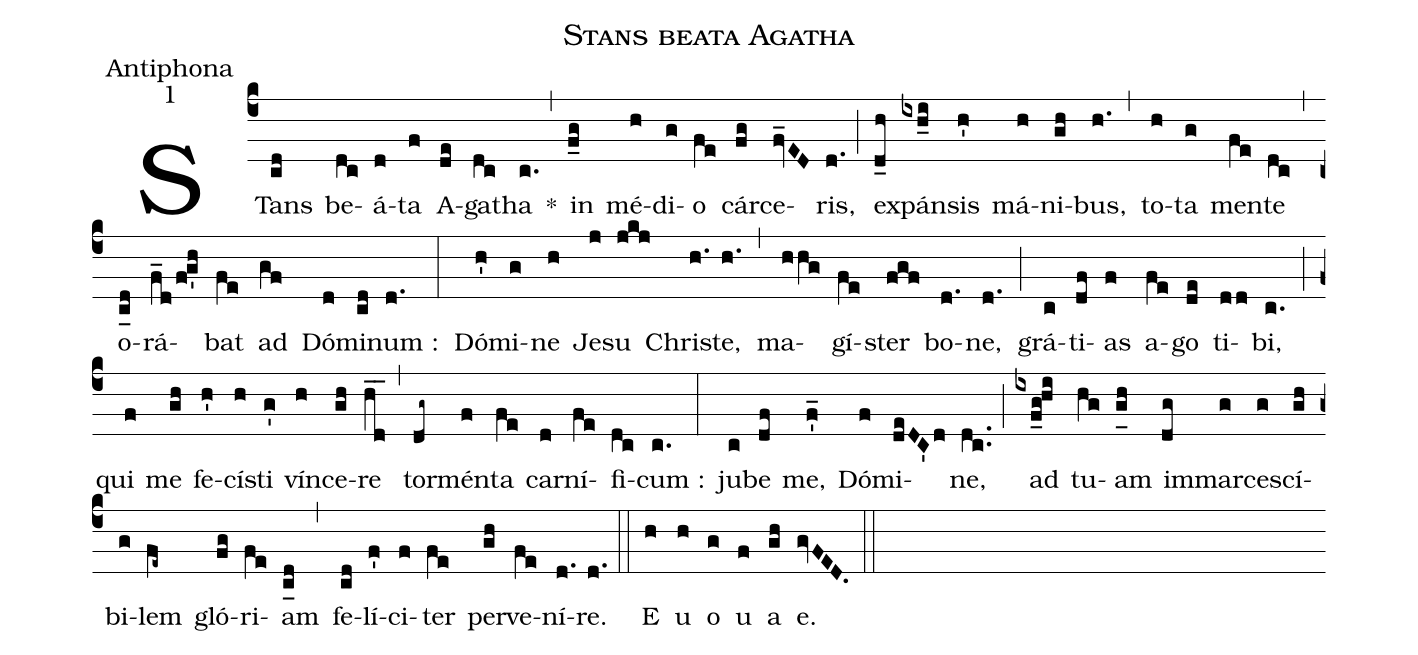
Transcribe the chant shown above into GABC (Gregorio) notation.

name:Stans beata Agatha;
office-part:Antiphona;
mode:1;
%%
(c4) STans(cd) be(dc)á(d)ta(f) A(de)ga(dc)tha(c.) *(,) in(f_g) mé(h)di(g)o(fe) cár(fg)ce(fv_ED)ris,(d.) (;) ex(d_h)pán(ixh_i)sis(h') má(h)ni(gh)bus,(h.) (,) to(h)ta(g) men(fe)te(dc) (,) o(c_[uh:l-0.5mm]d)rá(f_d/fg'h)bat(fe) ad(gf) Dó(d)mi(cd)num :(d.) (:) Dó(h')mi(g)ne(h) Je(j)su(jkj) Chri(h.)ste,(h.) (,) ma(hhg)gí(fe)ster(fgf) bo(d.)ne,(d.) (;) grá(c)ti(df)as(f) a(fe)go(de) ti(dd)bi,(c.) (;) qui(f) me(gh) fe(h')cí(h)sti(g') vín(h)ce(gh)re(hd__) (,) tor(dg~)mén(f)ta(fe) car(d)ní(fe)fi(dc)cum :(c.) (:) ju(c)be(df) me,(f'_) Dó(f)mi(deDC'd)ne,(dc..) (;) ad(ixf_g!hi) tu(hg)am(g_[uh:l]h) im(dg)mar(g)ce(g)scí(gh)bi(g)lem(fe~) gló(fg)ri(fe)am(c_[uh:l-0.5mm]d) (,) fe(cd)lí(f')ci(f)ter(fe) per(gh)ve(fe)ní(d.)re.(d.) (::) <eu>E(h) u(h) o(g) u(f) a(gh) e.</eu>(gvFED.) (::)
